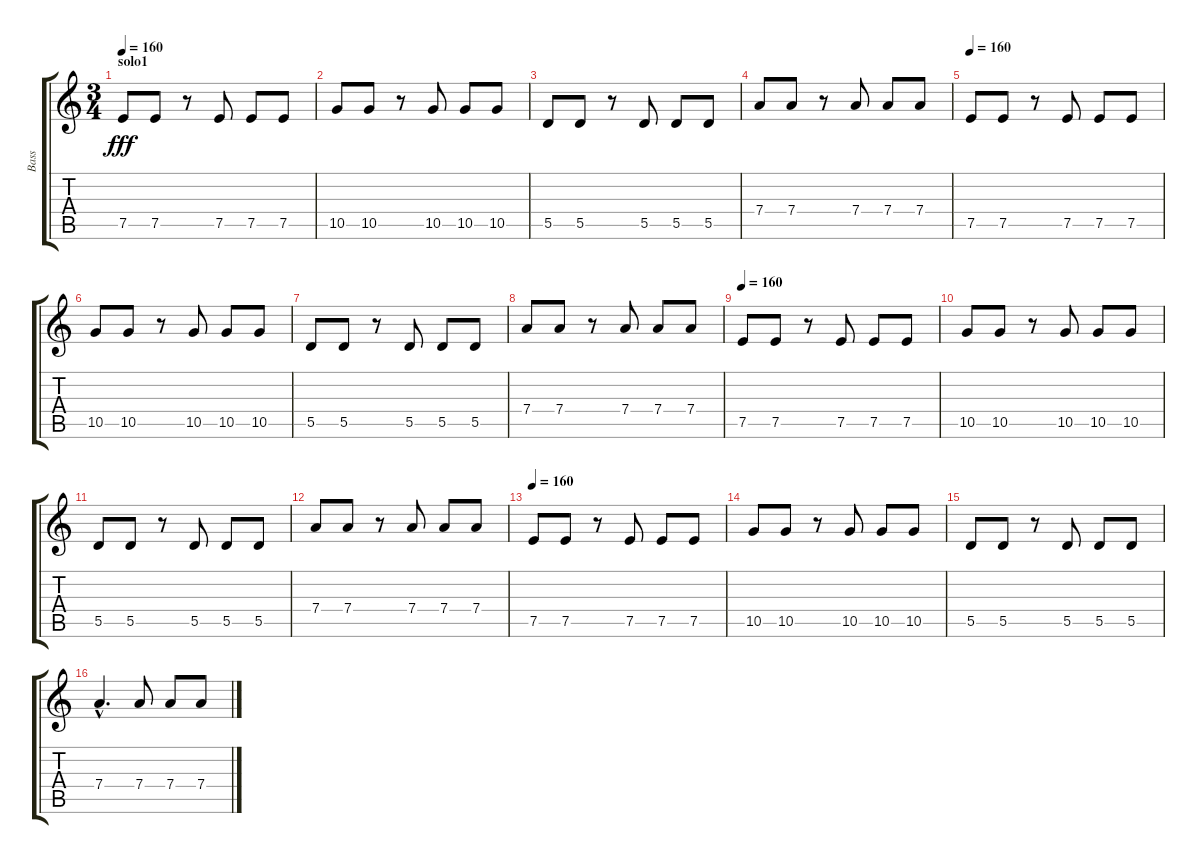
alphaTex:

\track ("Bass" "Bass") {instrument electricbassfinger}
\staff {score tabs}
\tuning (E4 B3 G3 D3 A2 E2) {hide}
\ts (3 4)
\section ("" "solo1")
\tempo 160
\clef g2
\ks c
7.5.8{dy fff} 7.5.8 r.8 7.5.8 7.5.8 7.5.8 |
10.5.8 10.5.8 r.8 10.5.8 10.5.8 10.5.8 |
5.5.8 5.5.8 r.8 5.5.8 5.5.8 5.5.8 |
7.4.8 7.4.8 r.8 7.4.8 7.4.8 7.4.8 |
\tempo 160
7.5.8 7.5.8 r.8 7.5.8 7.5.8 7.5.8 |
10.5.8 10.5.8 r.8 10.5.8 10.5.8 10.5.8 |
5.5.8 5.5.8 r.8 5.5.8 5.5.8 5.5.8 |
7.4.8 7.4.8 r.8 7.4.8 7.4.8 7.4.8 |
\tempo 160
7.5.8 7.5.8 r.8 7.5.8 7.5.8 7.5.8 |
10.5.8 10.5.8 r.8 10.5.8 10.5.8 10.5.8 |
5.5.8 5.5.8 r.8 5.5.8 5.5.8 5.5.8 |
7.4.8 7.4.8 r.8 7.4.8 7.4.8 7.4.8 |
\tempo 160
7.5.8 7.5.8 r.8 7.5.8 7.5.8 7.5.8 |
10.5.8 10.5.8 r.8 10.5.8 10.5.8 10.5.8 |
5.5.8 5.5.8 r.8 5.5.8 5.5.8 5.5.8 |
7.4{hac}.4{d} 7.4.8 7.4.8 7.4.8
